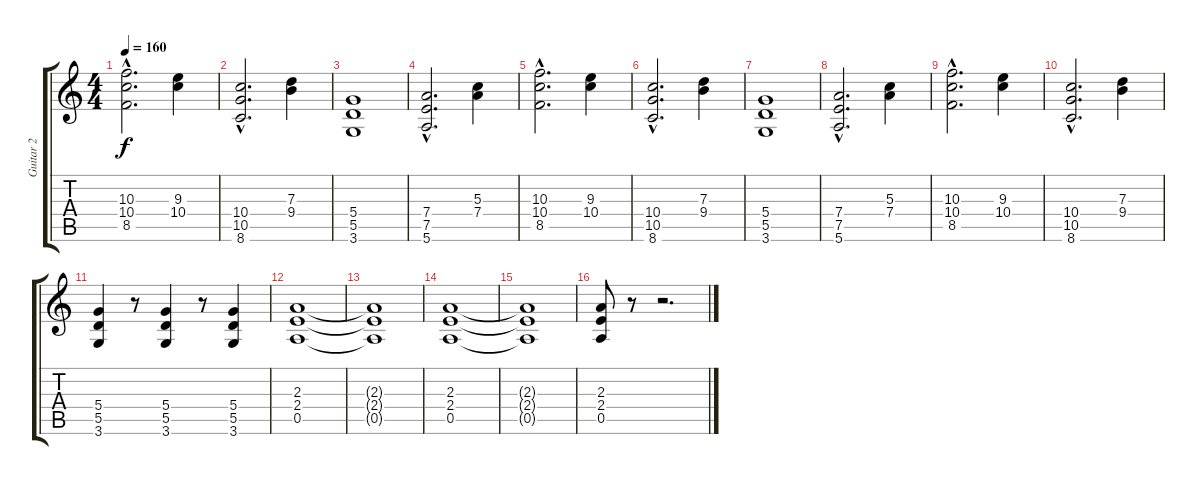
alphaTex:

\track ("Guitar 2" "Guitar 2") {instrument distortionguitar}
\staff {score tabs}
\tuning (E4 B3 G3 D3 A2 E2) {hide}
\ts (4 4)
\tempo 160
\clef g2
\ks c
(10.3{hac} 10.4{hac} 8.5{hac}).2{d dy f} (9.3 10.4).4 |
(10.4{hac} 10.5{hac} 8.6{hac}).2{d} (7.3 9.4).4 |
(5.4 5.5 3.6).1 |
(7.4{hac} 7.5{hac} 5.6{hac}).2{d} (5.3 7.4).4 |
(10.3{hac} 10.4{hac} 8.5{hac}).2{d} (9.3 10.4).4 |
(10.4{hac} 10.5{hac} 8.6{hac}).2{d} (7.3 9.4).4 |
(5.4 5.5 3.6).1 |
(7.4{hac} 7.5{hac} 5.6{hac}).2{d} (5.3 7.4).4 |
(10.3{hac} 10.4{hac} 8.5{hac}).2{d} (9.3 10.4).4 |
(10.4{hac} 10.5{hac} 8.6{hac}).2{d} (7.3 9.4).4 |
(5.4 5.5 3.6).4 r.8 (5.4 5.5 3.6).4 r.8 (5.4 5.5 3.6).4 |
(2.3 2.4 0.5).1 |
(2.3{t} 2.4{t} 0.5{t}).1 |
(2.3 2.4 0.5).1 |
(2.3{t} 2.4{t} 0.5{t}).1 |
(2.3 2.4 0.5).8 r.8 r.2{d}
